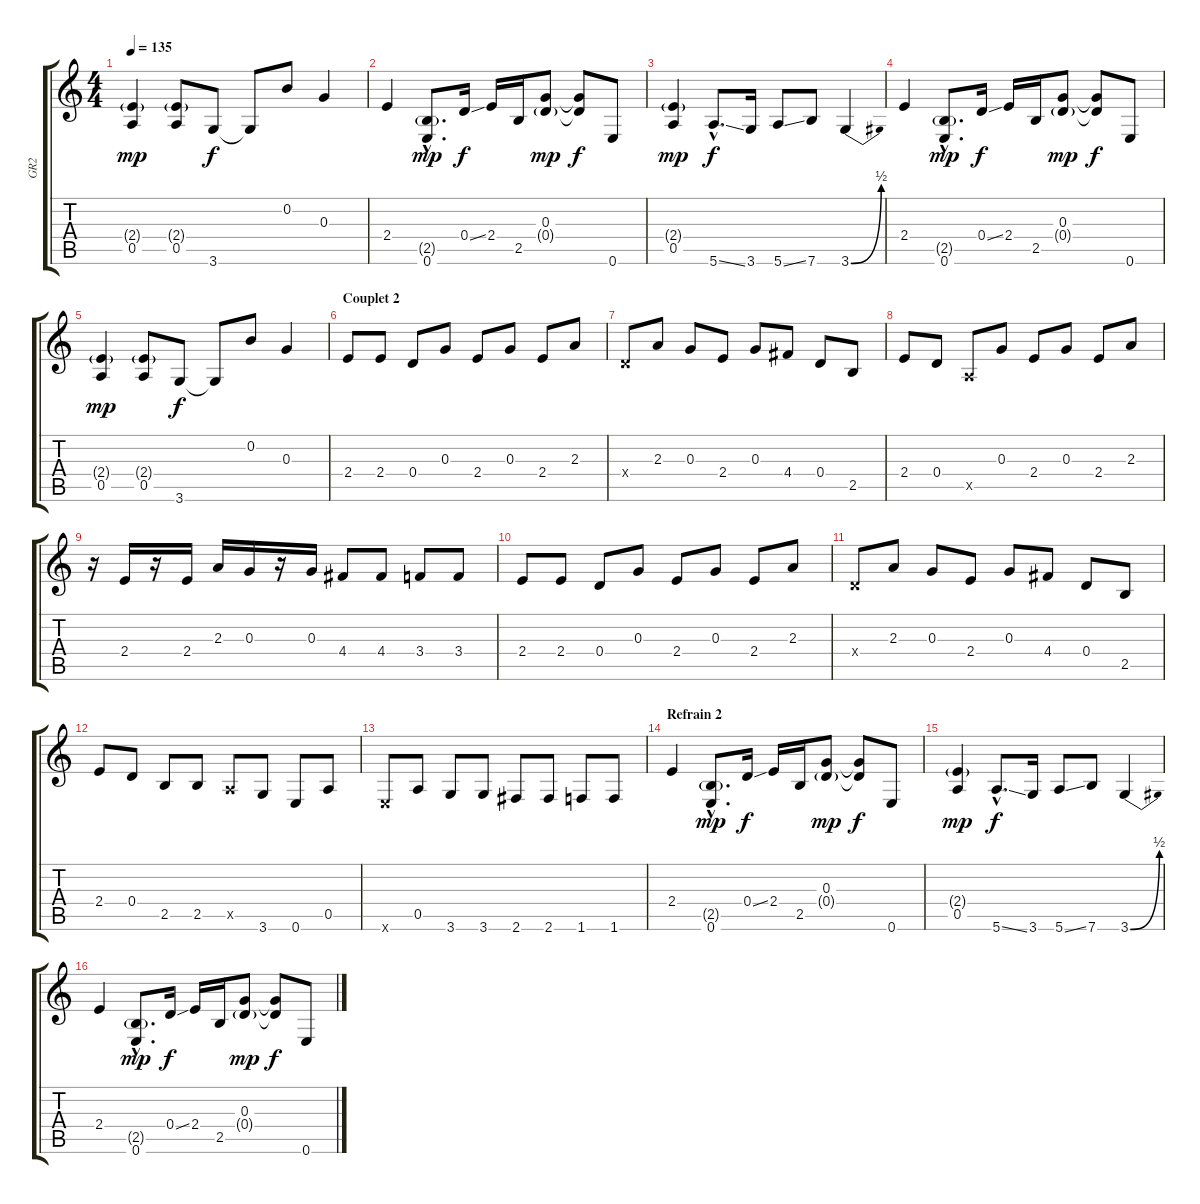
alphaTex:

\track ("GR2" "GR2") {instrument overdrivenguitar}
\staff {score tabs}
\tuning (E4 B3 G3 D3 A2 E2) {hide}
\ts (4 4)
\tempo 135
\clef g2
\ks c
(2.4{g} 0.5).4{dy mp} (2.4{g} 0.5).8 3.6.8{dy f} 3.6{t}.8 0.2.8 0.3.4 |
2.4.4 (2.5{g hac} 0.6{hac}).8{d dy mp} 0.4{ss}.16{dy f} 2.4.16 2.5.16 (0.3 0.4{g}).8{dy mp} (0.3{t} 0.4{t}).8{dy f} 0.6.8 |
(2.4{g} 0.5).4{dy mp} 5.6{ss hac}.8{d dy f} 3.6.16 5.6{ss}.8 7.6.8 3.6{be (bend 0 0 60 2)}.4 |
2.4.4 (2.5{g hac} 0.6{hac}).8{d dy mp} 0.4{ss}.16{dy f} 2.4.16 2.5.16 (0.3 0.4{g}).8{dy mp} (0.3{t} 0.4{t}).8{dy f} 0.6.8 |
(2.4{g} 0.5).4{dy mp} (2.4{g} 0.5).8 3.6.8{dy f} 3.6{t}.8 0.2.8 0.3.4 |
\section ("" "Couplet 2")
2.4.8 2.4.8 0.4.8 0.3.8 2.4.8 0.3.8 2.4.8 2.3.8 |
0.4{x}.8 2.3.8 0.3.8 2.4.8 0.3.8 4.4.8 0.4.8 2.5.8 |
2.4.8 0.4.8 0.5{x}.8 0.3.8 2.4.8 0.3.8 2.4.8 2.3.8 |
r.16 2.4.16 r.16 2.4.16 2.3.16 0.3.16 r.16 0.3.16 4.4.8 4.4.8 3.4.8 3.4.8 |
2.4.8 2.4.8 0.4.8 0.3.8 2.4.8 0.3.8 2.4.8 2.3.8 |
0.4{x}.8 2.3.8 0.3.8 2.4.8 0.3.8 4.4.8 0.4.8 2.5.8 |
2.4.8 0.4.8 2.5.8 2.5.8 0.5{x}.8 3.6.8 0.6.8 0.5.8 |
0.6{x}.8 0.5.8 3.6.8 3.6.8 2.6.8 2.6.8 1.6.8 1.6.8 |
\section ("" "Refrain 2")
2.4.4 (2.5{g hac} 0.6{hac}).8{d dy mp} 0.4{ss}.16{dy f} 2.4.16 2.5.16 (0.3 0.4{g}).8{dy mp} (0.3{t} 0.4{t}).8{dy f} 0.6.8 |
(2.4{g} 0.5).4{dy mp} 5.6{ss hac}.8{d dy f} 3.6.16 5.6{ss}.8 7.6.8 3.6{be (bend 0 0 60 2)}.4 |
2.4.4 (2.5{g hac} 0.6{hac}).8{d dy mp} 0.4{ss}.16{dy f} 2.4.16 2.5.16 (0.3 0.4{g}).8{dy mp} (0.3{t} 0.4{t}).8{dy f} 0.6.8
